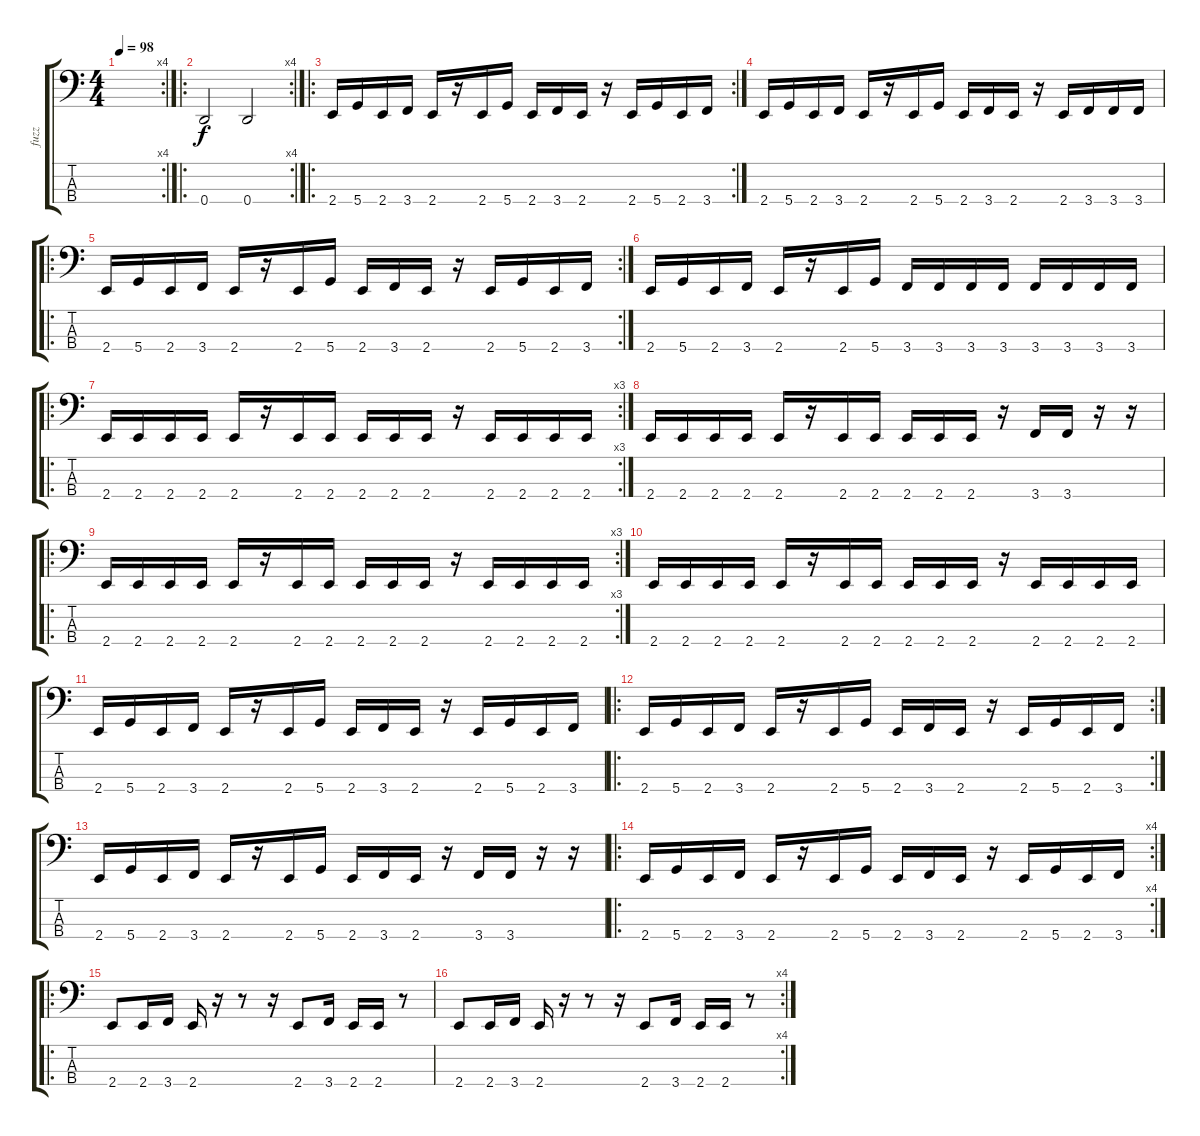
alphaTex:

\track ("fuzz" "fuzz") {instrument electricbassfinger}
\staff {score tabs}
\tuning (G2 D2 A1 D1) {hide}
\rc 4
\ts (4 4)
\tempo 98
\clef f4
\ks c
|
\ro
\rc 4
0.4.2 0.4.2 |
\ro
\rc 2
2.4.16 5.4.16 2.4.16 3.4.16 2.4.16 r.16 2.4.16 5.4.16 2.4.16 3.4.16 2.4.16 r.16 2.4.16 5.4.16 2.4.16 3.4.16 |
2.4.16 5.4.16 2.4.16 3.4.16 2.4.16 r.16 2.4.16 5.4.16 2.4.16 3.4.16 2.4.16 r.16 2.4.16 3.4.16 3.4.16 3.4.16 |
\ro
\rc 2
2.4.16 5.4.16 2.4.16 3.4.16 2.4.16 r.16 2.4.16 5.4.16 2.4.16 3.4.16 2.4.16 r.16 2.4.16 5.4.16 2.4.16 3.4.16 |
2.4.16 5.4.16 2.4.16 3.4.16 2.4.16 r.16 2.4.16 5.4.16 3.4.16 3.4.16 3.4.16 3.4.16 3.4.16 3.4.16 3.4.16 3.4.16 |
\ro
\rc 3
2.4.16 2.4.16 2.4.16 2.4.16 2.4.16 r.16 2.4.16 2.4.16 2.4.16 2.4.16 2.4.16 r.16 2.4.16 2.4.16 2.4.16 2.4.16 |
2.4.16 2.4.16 2.4.16 2.4.16 2.4.16 r.16 2.4.16 2.4.16 2.4.16 2.4.16 2.4.16 r.16 3.4.16 3.4.16 r.16 r.16 |
\ro
\rc 3
2.4.16 2.4.16 2.4.16 2.4.16 2.4.16 r.16 2.4.16 2.4.16 2.4.16 2.4.16 2.4.16 r.16 2.4.16 2.4.16 2.4.16 2.4.16 |
2.4.16 2.4.16 2.4.16 2.4.16 2.4.16 r.16 2.4.16 2.4.16 2.4.16 2.4.16 2.4.16 r.16 2.4.16 2.4.16 2.4.16 2.4.16 |
2.4.16 5.4.16 2.4.16 3.4.16 2.4.16 r.16 2.4.16 5.4.16 2.4.16 3.4.16 2.4.16 r.16 2.4.16 5.4.16 2.4.16 3.4.16 |
\ro
\rc 2
2.4.16 5.4.16 2.4.16 3.4.16 2.4.16 r.16 2.4.16 5.4.16 2.4.16 3.4.16 2.4.16 r.16 2.4.16 5.4.16 2.4.16 3.4.16 |
2.4.16 5.4.16 2.4.16 3.4.16 2.4.16 r.16 2.4.16 5.4.16 2.4.16 3.4.16 2.4.16 r.16 3.4.16 3.4.16 r.16 r.16 |
\ro
\rc 4
2.4.16 5.4.16 2.4.16 3.4.16 2.4.16 r.16 2.4.16 5.4.16 2.4.16 3.4.16 2.4.16 r.16 2.4.16 5.4.16 2.4.16 3.4.16 |
\ro
2.4.8 2.4.16 3.4.16 2.4.16 r.16 r.8 r.16 2.4.8 3.4.16 2.4.16 2.4.16 r.8 |
\rc 4
2.4.8 2.4.16 3.4.16 2.4.16 r.16 r.8 r.16 2.4.8 3.4.16 2.4.16 2.4.16 r.8
